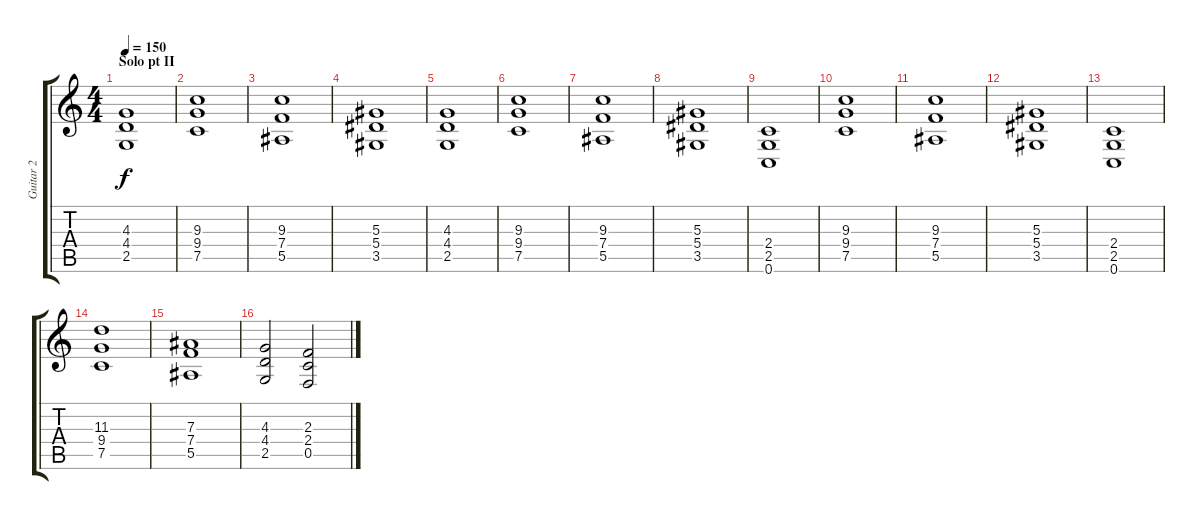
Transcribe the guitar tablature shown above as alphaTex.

\track ("Guitar 2" "Guitar 2") {instrument distortionguitar}
\staff {score tabs}
\tuning (C4 G3 Eb3 Bb2 F2 C2) {hide}
\ts (4 4)
\section ("" "Solo pt II")
\tempo 150
\clef g2
\ks c
(4.3 4.4 2.5).1{dy f} |
(9.3 9.4 7.5).1 |
(9.3 7.4 5.5).1 |
(5.3 5.4 3.5).1 |
(4.3 4.4 2.5).1 |
(9.3 9.4 7.5).1 |
(9.3 7.4 5.5).1 |
(5.3 5.4 3.5).1 |
(2.4 2.5 0.6).1 |
(9.3 9.4 7.5).1 |
(9.3 7.4 5.5).1 |
(5.3 5.4 3.5).1 |
(2.4 2.5 0.6).1 |
(11.3 9.4 7.5).1 |
(7.3 7.4 5.5).1 |
(4.3 4.4 2.5).2 (2.3 2.4 0.5).2
